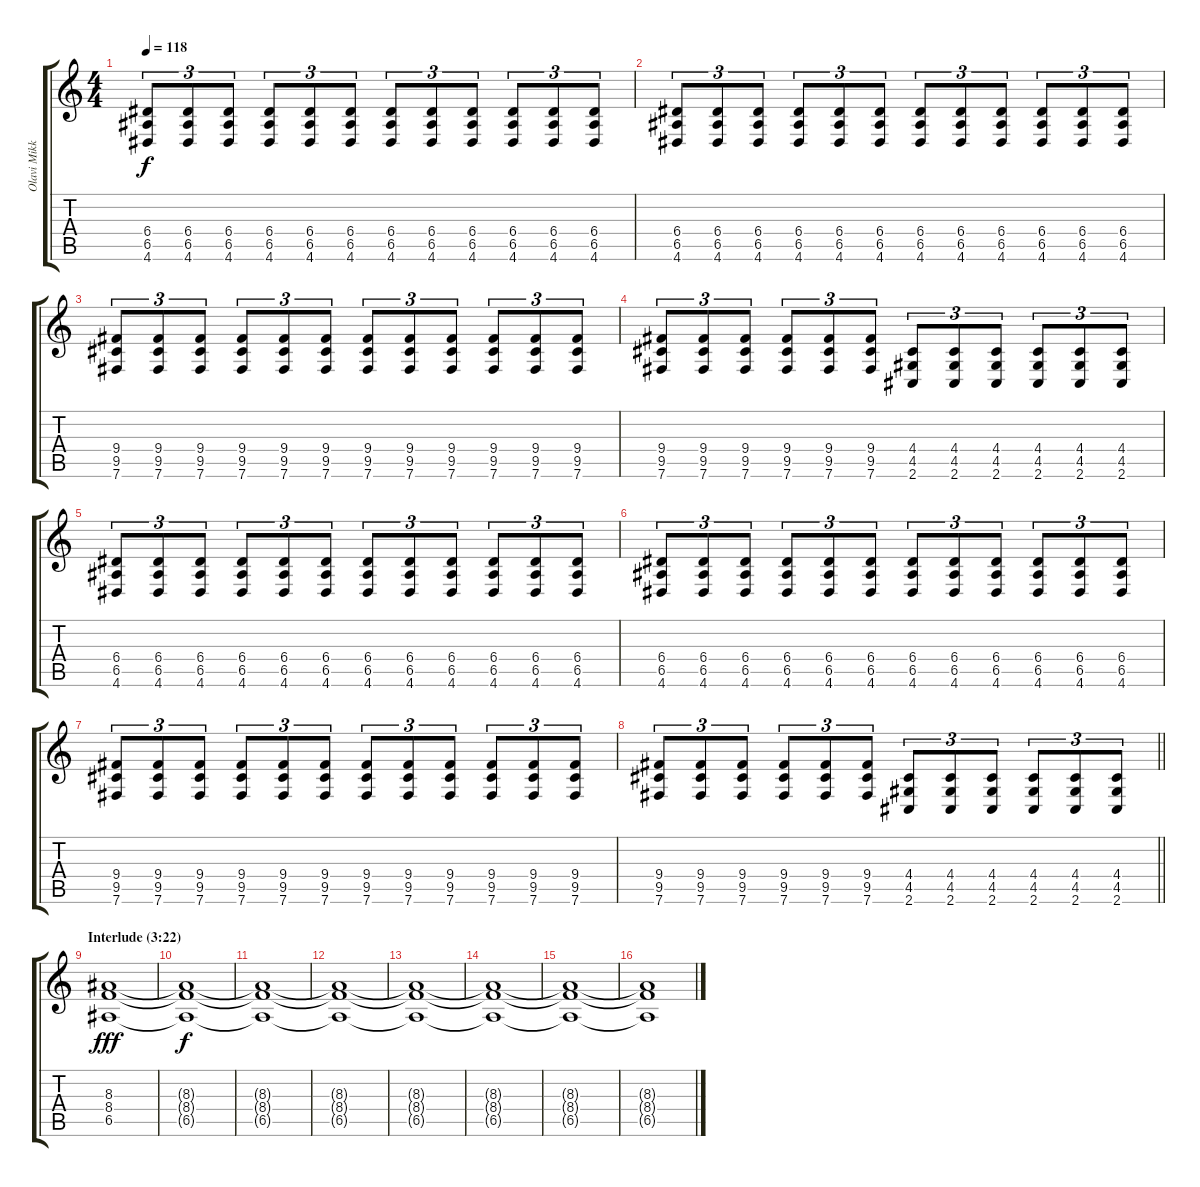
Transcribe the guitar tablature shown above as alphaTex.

\track ("Olavi Mikkonen 2" "Olavi Mikk") {instrument distortionguitar}
\staff {score tabs}
\tuning (B3 Gb3 D3 A2 E2 B1) {hide}
\ts (4 4)
\tempo 118
\clef g2
\ks c
(6.4 6.5 4.6).8{tu (3 2) dy f} (6.4 6.5 4.6).8{tu (3 2)} (6.4 6.5 4.6).8{tu (3 2)} (6.4 6.5 4.6).8{tu (3 2)} (6.4 6.5 4.6).8{tu (3 2)} (6.4 6.5 4.6).8{tu (3 2)} (6.4 6.5 4.6).8{tu (3 2)} (6.4 6.5 4.6).8{tu (3 2)} (6.4 6.5 4.6).8{tu (3 2)} (6.4 6.5 4.6).8{tu (3 2)} (6.4 6.5 4.6).8{tu (3 2)} (6.4 6.5 4.6).8{tu (3 2)} |
(6.4 6.5 4.6).8{tu (3 2)} (6.4 6.5 4.6).8{tu (3 2)} (6.4 6.5 4.6).8{tu (3 2)} (6.4 6.5 4.6).8{tu (3 2)} (6.4 6.5 4.6).8{tu (3 2)} (6.4 6.5 4.6).8{tu (3 2)} (6.4 6.5 4.6).8{tu (3 2)} (6.4 6.5 4.6).8{tu (3 2)} (6.4 6.5 4.6).8{tu (3 2)} (6.4 6.5 4.6).8{tu (3 2)} (6.4 6.5 4.6).8{tu (3 2)} (6.4 6.5 4.6).8{tu (3 2)} |
(9.4 9.5 7.6).8{tu (3 2)} (9.4 9.5 7.6).8{tu (3 2)} (9.4 9.5 7.6).8{tu (3 2)} (9.4 9.5 7.6).8{tu (3 2)} (9.4 9.5 7.6).8{tu (3 2)} (9.4 9.5 7.6).8{tu (3 2)} (9.4 9.5 7.6).8{tu (3 2)} (9.4 9.5 7.6).8{tu (3 2)} (9.4 9.5 7.6).8{tu (3 2)} (9.4 9.5 7.6).8{tu (3 2)} (9.4 9.5 7.6).8{tu (3 2)} (9.4 9.5 7.6).8{tu (3 2)} |
(9.4 9.5 7.6).8{tu (3 2)} (9.4 9.5 7.6).8{tu (3 2)} (9.4 9.5 7.6).8{tu (3 2)} (9.4 9.5 7.6).8{tu (3 2)} (9.4 9.5 7.6).8{tu (3 2)} (9.4 9.5 7.6).8{tu (3 2)} (4.4 4.5 2.6).8{tu (3 2)} (4.4 4.5 2.6).8{tu (3 2)} (4.4 4.5 2.6).8{tu (3 2)} (4.4 4.5 2.6).8{tu (3 2)} (4.4 4.5 2.6).8{tu (3 2)} (4.4 4.5 2.6).8{tu (3 2)} |
(6.4 6.5 4.6).8{tu (3 2)} (6.4 6.5 4.6).8{tu (3 2)} (6.4 6.5 4.6).8{tu (3 2)} (6.4 6.5 4.6).8{tu (3 2)} (6.4 6.5 4.6).8{tu (3 2)} (6.4 6.5 4.6).8{tu (3 2)} (6.4 6.5 4.6).8{tu (3 2)} (6.4 6.5 4.6).8{tu (3 2)} (6.4 6.5 4.6).8{tu (3 2)} (6.4 6.5 4.6).8{tu (3 2)} (6.4 6.5 4.6).8{tu (3 2)} (6.4 6.5 4.6).8{tu (3 2)} |
(6.4 6.5 4.6).8{tu (3 2)} (6.4 6.5 4.6).8{tu (3 2)} (6.4 6.5 4.6).8{tu (3 2)} (6.4 6.5 4.6).8{tu (3 2)} (6.4 6.5 4.6).8{tu (3 2)} (6.4 6.5 4.6).8{tu (3 2)} (6.4 6.5 4.6).8{tu (3 2)} (6.4 6.5 4.6).8{tu (3 2)} (6.4 6.5 4.6).8{tu (3 2)} (6.4 6.5 4.6).8{tu (3 2)} (6.4 6.5 4.6).8{tu (3 2)} (6.4 6.5 4.6).8{tu (3 2)} |
(9.4 9.5 7.6).8{tu (3 2)} (9.4 9.5 7.6).8{tu (3 2)} (9.4 9.5 7.6).8{tu (3 2)} (9.4 9.5 7.6).8{tu (3 2)} (9.4 9.5 7.6).8{tu (3 2)} (9.4 9.5 7.6).8{tu (3 2)} (9.4 9.5 7.6).8{tu (3 2)} (9.4 9.5 7.6).8{tu (3 2)} (9.4 9.5 7.6).8{tu (3 2)} (9.4 9.5 7.6).8{tu (3 2)} (9.4 9.5 7.6).8{tu (3 2)} (9.4 9.5 7.6).8{tu (3 2)} |
\barLineRight lightlight
(9.4 9.5 7.6).8{tu (3 2)} (9.4 9.5 7.6).8{tu (3 2)} (9.4 9.5 7.6).8{tu (3 2)} (9.4 9.5 7.6).8{tu (3 2)} (9.4 9.5 7.6).8{tu (3 2)} (9.4 9.5 7.6).8{tu (3 2)} (4.4 4.5 2.6).8{tu (3 2)} (4.4 4.5 2.6).8{tu (3 2)} (4.4 4.5 2.6).8{tu (3 2)} (4.4 4.5 2.6).8{tu (3 2)} (4.4 4.5 2.6).8{tu (3 2)} (4.4 4.5 2.6).8{tu (3 2)} |
\section ("" "Interlude (3:22)")
(8.3 8.4 6.5).1{dy fff} |
(8.3{t} 8.4{t} 6.5{t}).1{dy f} |
(8.3{t} 8.4{t} 6.5{t}).1 |
(8.3{t} 8.4{t} 6.5{t}).1 |
(8.3{t} 8.4{t} 6.5{t}).1 |
(8.3{t} 8.4{t} 6.5{t}).1 |
(8.3{t} 8.4{t} 6.5{t}).1 |
(8.3{t} 8.4{t} 6.5{t}).1
